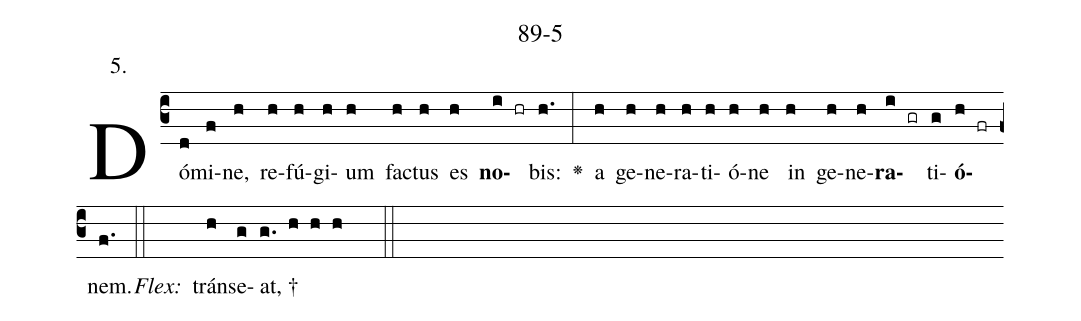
name: 89-5;
annotation: 5.;
%%
(c3)Dó(d)mi(f)ne,(h) re(h)fú(h)gi(h)um(h) fac(h)tus(h) es(h) <b>no</b>(i hr)bis:(h.) <v>\greheightstar</v>(:) a(h) ge(h)ne(h)ra(h)ti(h)ó(h)ne(h) in(h) ge(h)ne(h)<b>ra</b>(i gr)ti(g)<b>ó</b>(h fr)nem.(f.) (::)
<i>Flex:</i>()  tráns(h)e(g)at, †(g. h h h  ::)

%E(h) u(h) o(i) u(g) a(h) e.(f.) (::)
